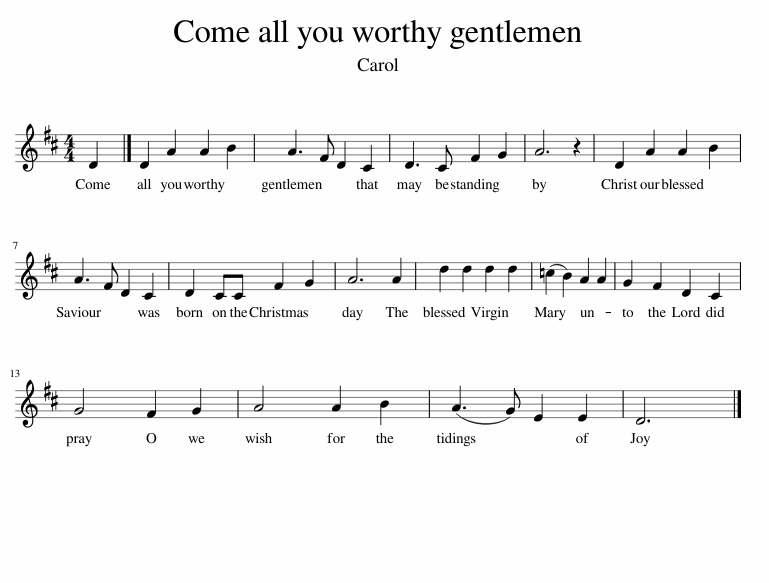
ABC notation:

X:1
L:1/8
M:4/4
I:linebreak $
K:D
V:1 treble
V:1
 D2 |] D2 A2 A2 B2 | A3 F D2 C2 | D3 C F2 G2 | A6 z2 | %5
 D2 A2 A2 B2 |$ A3 F D2 C2 | D2 CC F2 G2 | A6 A2 | d2 d2 d2 d2 | %10
 (=c2 B2) A2 A2 | G2 F2 D2 C2 |$ G4 F2 G2 | A4 A2 B2 | (A3 G) E2 E2 | %15
 D6 |] %16
